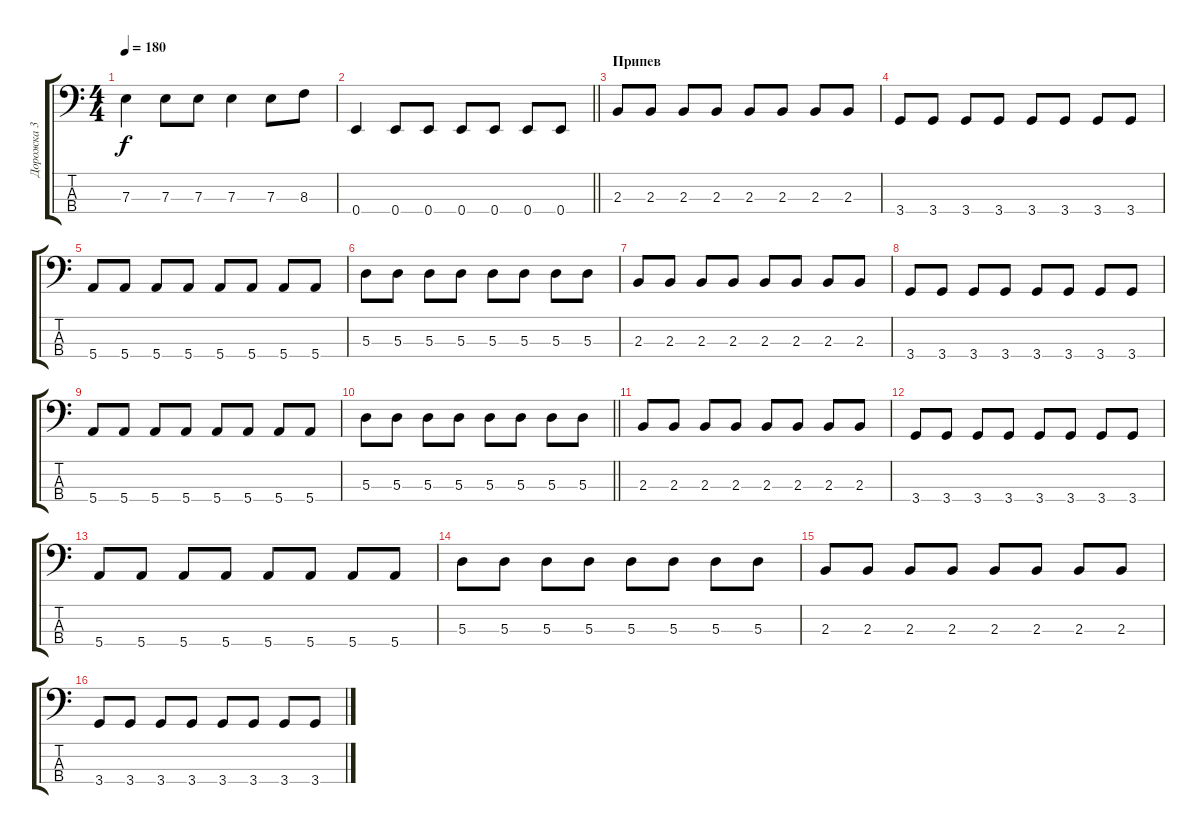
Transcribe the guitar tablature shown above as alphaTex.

\track ("Дорожка 3" "Дорожка 3") {instrument electricbasspick}
\staff {score tabs}
\tuning (G2 D2 A1 E1) {hide}
\ts (4 4)
\tempo 180
\clef f4
\ks c
7.3.4{dy f} 7.3.8 7.3.8 7.3.4 7.3.8 8.3.8 |
\barLineRight lightlight
0.4.4 0.4.8 0.4.8 0.4.8 0.4.8 0.4.8 0.4.8 |
\section ("" "Припев")
2.3.8 2.3.8 2.3.8 2.3.8 2.3.8 2.3.8 2.3.8 2.3.8 |
3.4.8 3.4.8 3.4.8 3.4.8 3.4.8 3.4.8 3.4.8 3.4.8 |
5.4.8 5.4.8 5.4.8 5.4.8 5.4.8 5.4.8 5.4.8 5.4.8 |
5.3.8 5.3.8 5.3.8 5.3.8 5.3.8 5.3.8 5.3.8 5.3.8 |
2.3.8 2.3.8 2.3.8 2.3.8 2.3.8 2.3.8 2.3.8 2.3.8 |
3.4.8 3.4.8 3.4.8 3.4.8 3.4.8 3.4.8 3.4.8 3.4.8 |
5.4.8 5.4.8 5.4.8 5.4.8 5.4.8 5.4.8 5.4.8 5.4.8 |
\barLineRight lightlight
5.3.8 5.3.8 5.3.8 5.3.8 5.3.8 5.3.8 5.3.8 5.3.8 |
2.3.8 2.3.8 2.3.8 2.3.8 2.3.8 2.3.8 2.3.8 2.3.8 |
3.4.8 3.4.8 3.4.8 3.4.8 3.4.8 3.4.8 3.4.8 3.4.8 |
5.4.8 5.4.8 5.4.8 5.4.8 5.4.8 5.4.8 5.4.8 5.4.8 |
5.3.8 5.3.8 5.3.8 5.3.8 5.3.8 5.3.8 5.3.8 5.3.8 |
2.3.8 2.3.8 2.3.8 2.3.8 2.3.8 2.3.8 2.3.8 2.3.8 |
3.4.8 3.4.8 3.4.8 3.4.8 3.4.8 3.4.8 3.4.8 3.4.8
